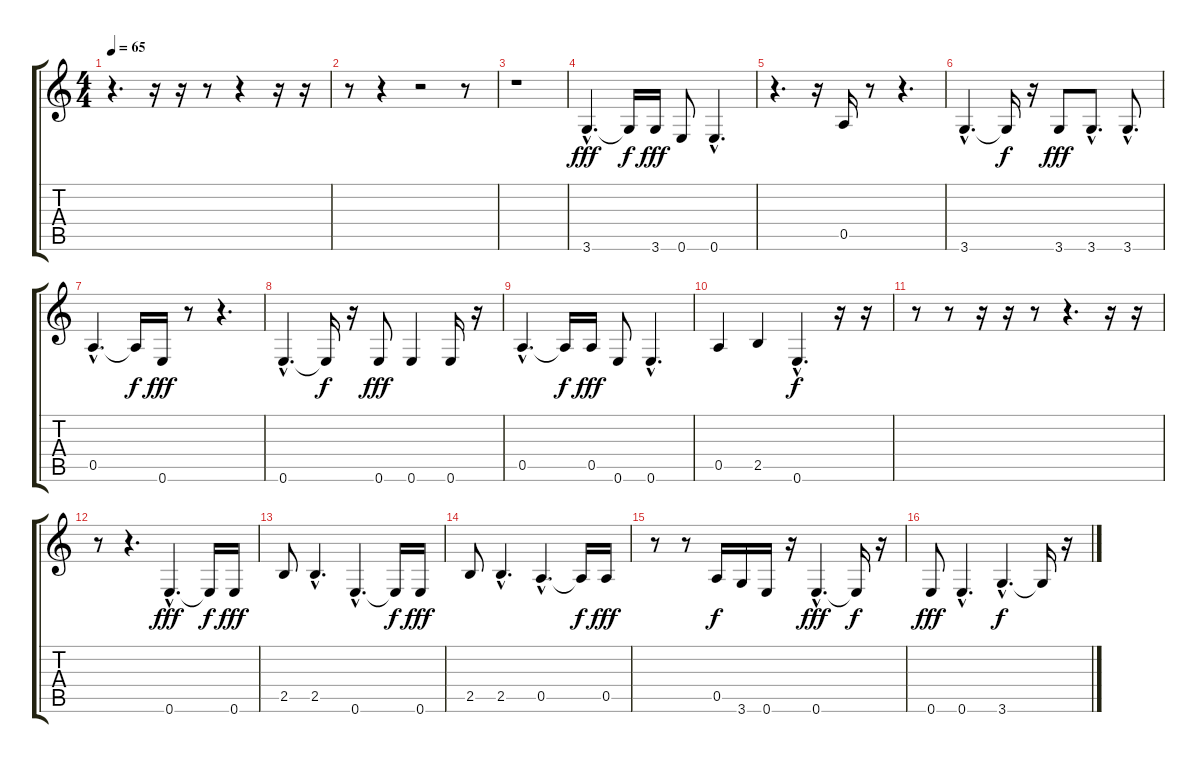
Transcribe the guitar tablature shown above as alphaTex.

\track "" {instrument electricbassfinger}
\staff {score tabs}
\tuning (E4 B3 G3 D3 A2 E2) {hide}
\ts (4 4)
\tempo 65
\clef g2
\ks c
r.4{d dy f} r.16 r.16 r.8 r.4 r.16 r.16 |
r.8 r.4 r.2 r.8 |
r.1 |
3.6{hac}.4{d dy fff} 3.6{t}.16{dy f} 3.6.16{dy fff} 0.6.8 0.6{hac}.4{d} |
r.4{d} r.16 0.5.16 r.8 r.4{d} |
3.6{hac}.4{d} 3.6{t}.16{dy f} r.16 3.6.8{dy fff} 3.6{hac}.8{d} 3.6{hac}.8{d} |
0.5{hac}.4{d} 0.5{t}.16{dy f} 0.6.16{dy fff} r.8 r.4{d} |
0.6{hac}.4{d} 0.6{t}.16{dy f} r.16 0.6.8{dy fff} 0.6.4 0.6.16 r.16 |
0.5{hac}.4{d} 0.5{t}.16{dy f} 0.5.16{dy fff} 0.6.8 0.6{hac}.4{d} |
0.5.4 2.5.4 0.6{hac}.4{d dy f} r.16 r.16 |
r.8 r.8 r.16 r.16 r.8 r.4{d} r.16 r.16 |
r.8 r.4{d} 0.6{hac}.4{d dy fff} 0.6{t}.16{dy f} 0.6.16{dy fff} |
2.5.8 2.5{hac}.4{d} 0.6{hac}.4{d} 0.6{t}.16{dy f} 0.6.16{dy fff} |
2.5.8 2.5{hac}.4{d} 0.5{hac}.4{d} 0.5{t}.16{dy f} 0.5.16{dy fff} |
r.8 r.8 0.5.16{dy f} 3.6.16 0.6.16 r.16 0.6{hac}.4{d dy fff} 0.6{t}.16{dy f} r.16 |
0.6.8{dy fff} 0.6{hac}.4{d} 3.6{hac}.4{d dy f} 3.6{t}.16 r.16
